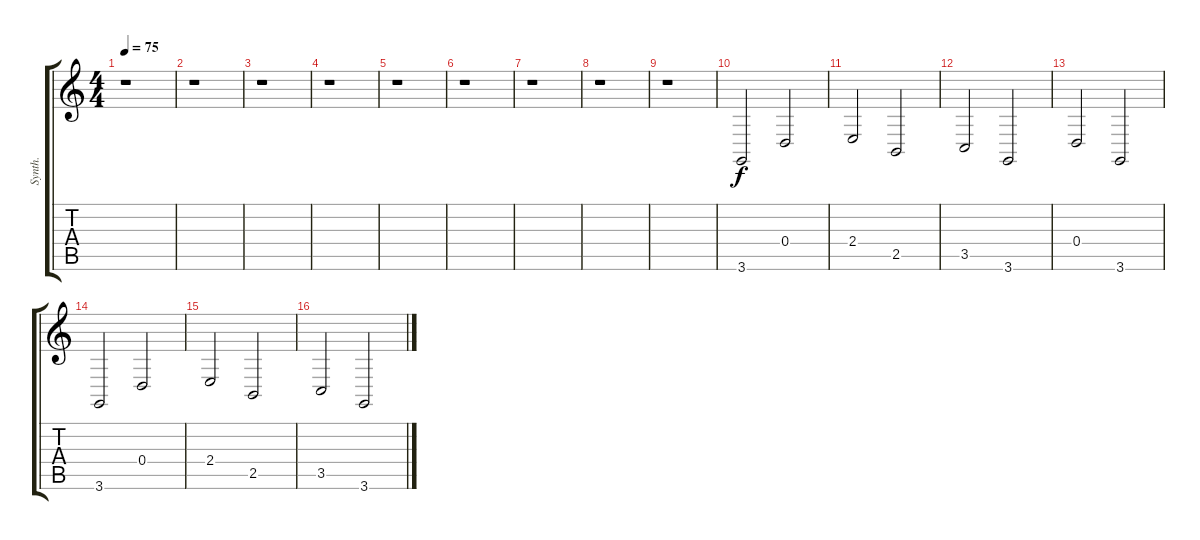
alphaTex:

\track ("Synth." "Synth.") {instrument synthstrings1}
\staff {score tabs}
\tuning (E4 B3 G3 D3 A2 E2) {hide}
\ts (4 4)
\tempo 75
\clef g2
\ks c
r.1{dy f instrument synthstrings1} |
r.1 |
r.1 |
r.1 |
r.1 |
r.1 |
r.1 |
r.1 |
r.1 |
3.6.2 0.4.2 |
2.4.2 2.5.2 |
3.5.2 3.6.2 |
0.4.2 3.6.2 |
3.6.2 0.4.2 |
2.4.2 2.5.2 |
3.5.2 3.6.2
